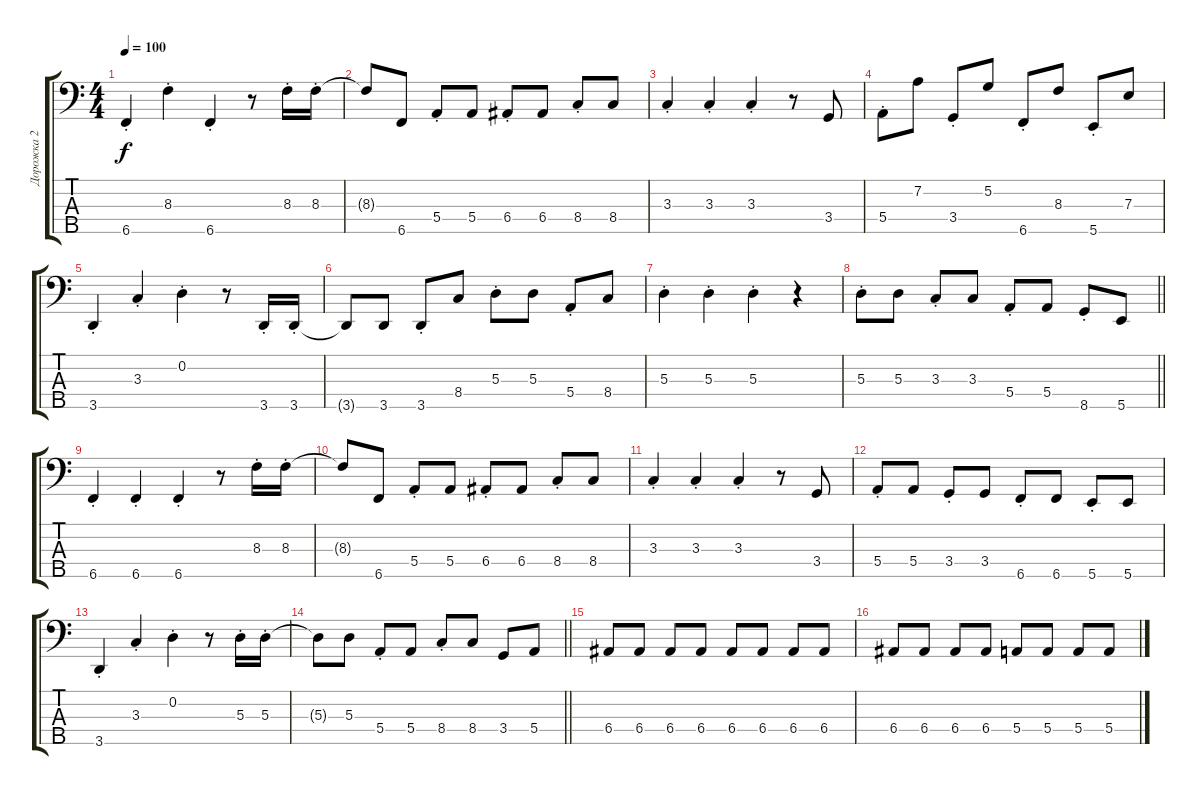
\track ("Дорожка 2" "Дорожка 2") {instrument electricbasspick}
\staff {score tabs}
\tuning (G2 D2 A1 E1 B0) {hide}
\ts (4 4)
\tempo 100
\clef f4
\ks c
6.5{st}.4{dy f} 8.3{st}.4 6.5{st}.4 r.8 8.3{st}.16 8.3{st}.16 |
8.3{t}.8 6.5.8 5.4{st}.8 5.4.8 6.4{st}.8 6.4.8 8.4{st}.8 8.4.8 |
3.3{st}.4 3.3{st}.4 3.3{st}.4 r.8 3.4.8 |
5.4{st}.8 7.2.8 3.4{st}.8 5.2.8 6.5{st}.8 8.3.8 5.5{st}.8 7.3.8 |
3.5{st}.4 3.3{st}.4 0.2{st}.4 r.8 3.5{st}.16 3.5{st}.16 |
3.5{t}.8 3.5.8 3.5{st}.8 8.4.8 5.3{st}.8 5.3.8 5.4{st}.8 8.4.8 |
5.3{st}.4 5.3{st}.4 5.3{st}.4 r.4 |
\barLineRight lightlight
5.3{st}.8 5.3.8 3.3{st}.8 3.3.8 5.4{st}.8 5.4.8 8.5{st}.8 5.5.8 |
6.5{st}.4 6.5{st}.4 6.5{st}.4 r.8 8.3{st}.16 8.3{st}.16 |
8.3{t}.8 6.5.8 5.4{st}.8 5.4.8 6.4{st}.8 6.4.8 8.4{st}.8 8.4.8 |
3.3{st}.4 3.3{st}.4 3.3{st}.4 r.8 3.4.8 |
5.4{st}.8 5.4.8 3.4{st}.8 3.4.8 6.5{st}.8 6.5.8 5.5{st}.8 5.5.8 |
3.5{st}.4 3.3{st}.4 0.2{st}.4 r.8 5.3{st}.16 5.3{st}.16 |
\barLineRight lightlight
5.3{t}.8 5.3.8 5.4{st}.8 5.4.8 8.4{st}.8 8.4.8 3.4.8 5.4.8 |
6.4.8 6.4.8 6.4.8 6.4.8 6.4.8 6.4.8 6.4.8 6.4.8 |
6.4.8 6.4.8 6.4.8 6.4.8 5.4.8 5.4.8 5.4.8 5.4.8
